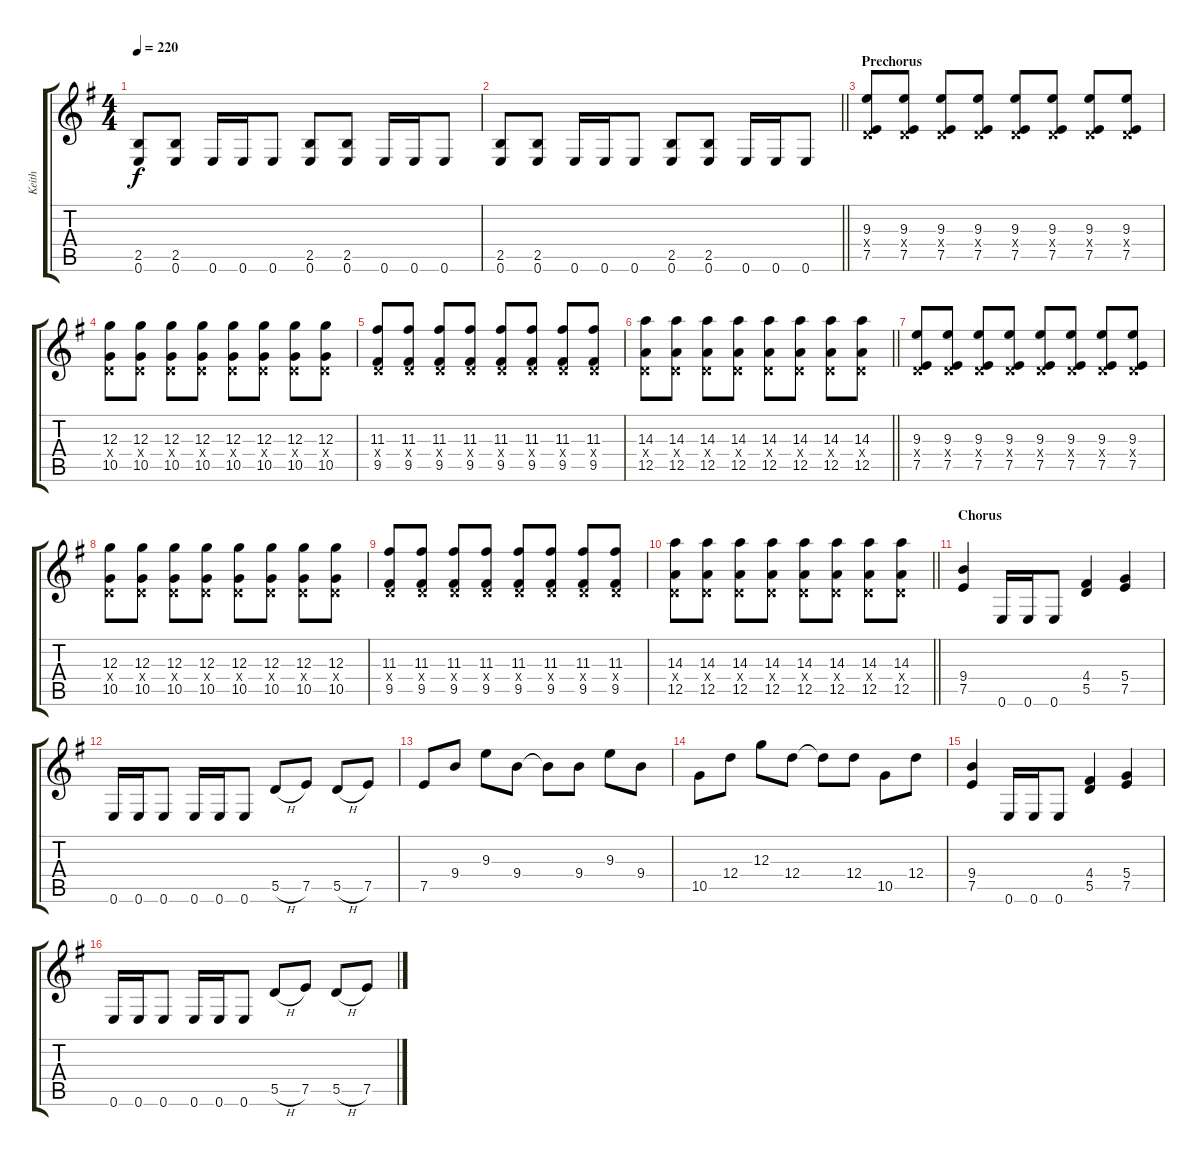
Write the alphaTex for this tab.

\track ("Keith" "Keith") {instrument distortionguitar}
\staff {score tabs}
\tuning (E4 B3 G3 D3 A2 E2) {hide}
\ts (4 4)
\tempo 220
\clef g2
\ks g
(2.5 0.6).8{dy f} (2.5 0.6).8 0.6.16 0.6.16 0.6.8 (2.5 0.6).8 (2.5 0.6).8 0.6.16 0.6.16 0.6.8 |
\barLineRight lightlight
(2.5 0.6).8 (2.5 0.6).8 0.6.16 0.6.16 0.6.8 (2.5 0.6).8 (2.5 0.6).8 0.6.16 0.6.16 0.6.8 |
\section ("" "Prechorus")
(9.3 0.4{x} 7.5).8 (9.3 0.4{x} 7.5).8 (9.3 0.4{x} 7.5).8 (9.3 0.4{x} 7.5).8 (9.3 0.4{x} 7.5).8 (9.3 0.4{x} 7.5).8 (9.3 0.4{x} 7.5).8 (9.3 0.4{x} 7.5).8 |
(12.3 0.4{x} 10.5).8 (12.3 0.4{x} 10.5).8 (12.3 0.4{x} 10.5).8 (12.3 0.4{x} 10.5).8 (12.3 0.4{x} 10.5).8 (12.3 0.4{x} 10.5).8 (12.3 0.4{x} 10.5).8 (12.3 0.4{x} 10.5).8 |
(11.3 0.4{x} 9.5).8 (11.3 0.4{x} 9.5).8 (11.3 0.4{x} 9.5).8 (11.3 0.4{x} 9.5).8 (11.3 0.4{x} 9.5).8 (11.3 0.4{x} 9.5).8 (11.3 0.4{x} 9.5).8 (11.3 0.4{x} 9.5).8 |
\barLineRight lightlight
(14.3 0.4{x} 12.5).8 (14.3 0.4{x} 12.5).8 (14.3 0.4{x} 12.5).8 (14.3 0.4{x} 12.5).8 (14.3 0.4{x} 12.5).8 (14.3 0.4{x} 12.5).8 (14.3 0.4{x} 12.5).8 (14.3 0.4{x} 12.5).8 |
(9.3 0.4{x} 7.5).8 (9.3 0.4{x} 7.5).8 (9.3 0.4{x} 7.5).8 (9.3 0.4{x} 7.5).8 (9.3 0.4{x} 7.5).8 (9.3 0.4{x} 7.5).8 (9.3 0.4{x} 7.5).8 (9.3 0.4{x} 7.5).8 |
(12.3 0.4{x} 10.5).8 (12.3 0.4{x} 10.5).8 (12.3 0.4{x} 10.5).8 (12.3 0.4{x} 10.5).8 (12.3 0.4{x} 10.5).8 (12.3 0.4{x} 10.5).8 (12.3 0.4{x} 10.5).8 (12.3 0.4{x} 10.5).8 |
(11.3 0.4{x} 9.5).8 (11.3 0.4{x} 9.5).8 (11.3 0.4{x} 9.5).8 (11.3 0.4{x} 9.5).8 (11.3 0.4{x} 9.5).8 (11.3 0.4{x} 9.5).8 (11.3 0.4{x} 9.5).8 (11.3 0.4{x} 9.5).8 |
\barLineRight lightlight
(14.3 0.4{x} 12.5).8 (14.3 0.4{x} 12.5).8 (14.3 0.4{x} 12.5).8 (14.3 0.4{x} 12.5).8 (14.3 0.4{x} 12.5).8 (14.3 0.4{x} 12.5).8 (14.3 0.4{x} 12.5).8 (14.3 0.4{x} 12.5).8 |
\section ("" "Chorus")
(9.4 7.5).4 0.6.16 0.6.16 0.6.8 (4.4 5.5).4 (5.4 7.5).4 |
0.6.16 0.6.16 0.6.8 0.6.16 0.6.16 0.6.8 5.5{h}.8 7.5.8 5.5{h}.8 7.5.8 |
7.5.8 9.4.8 9.3.8 9.4.8 9.4{t}.8 9.4.8 9.3.8 9.4.8 |
10.5.8 12.4.8 12.3.8 12.4.8 12.4{t}.8 12.4.8 10.5.8 12.4.8 |
(9.4 7.5).4 0.6.16 0.6.16 0.6.8 (4.4 5.5).4 (5.4 7.5).4 |
0.6.16 0.6.16 0.6.8 0.6.16 0.6.16 0.6.8 5.5{h}.8 7.5.8 5.5{h}.8 7.5.8
